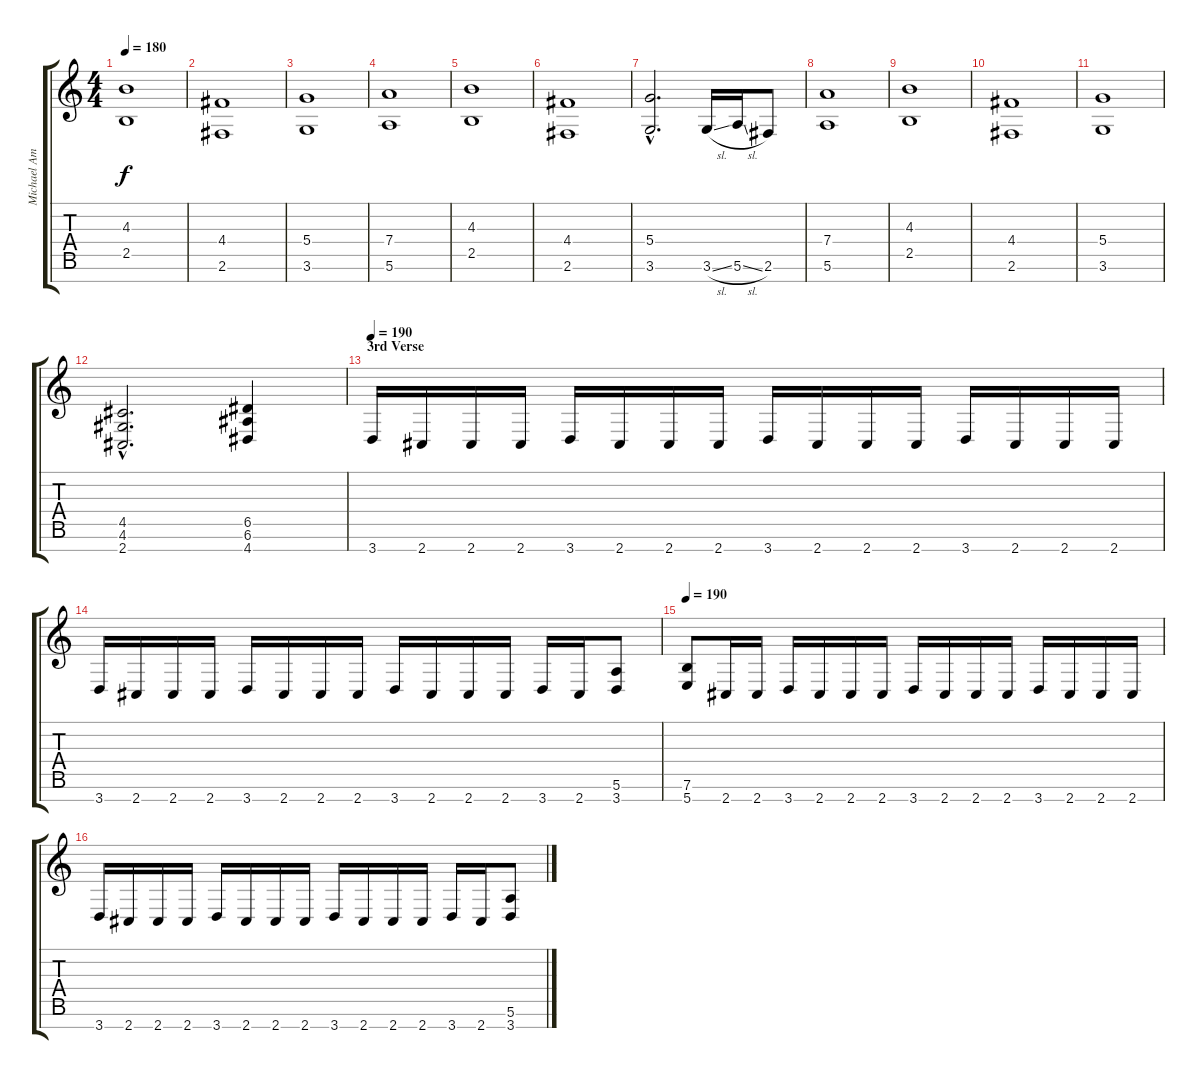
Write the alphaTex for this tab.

\track ("Michael Amott" "Michael Am") {instrument distortionguitar}
\staff {score tabs}
\tuning (E4 B3 G3 D3 A2 E2 B1) {hide}
\ts (4 4)
\tempo 180
\clef g2
\ks c
(4.3 2.5).1{dy f} |
(4.4 2.6).1 |
(5.4 3.6).1 |
(7.4 5.6).1 |
(4.3 2.5).1 |
(4.4 2.6).1 |
(5.4{hac} 3.6{hac}).2{d} 3.6{sl}.16 5.6{sl}.16 2.6.8 |
(7.4 5.6).1 |
(4.3 2.5).1 |
(4.4 2.6).1 |
(5.4 3.6).1 |
(4.5{hac} 4.6{hac} 2.7{hac}).2{d} (6.5 6.6 4.7).4 |
\section ("" "3rd Verse")
\tempo 190
3.7.16 2.7.16 2.7.16 2.7.16 3.7.16 2.7.16 2.7.16 2.7.16 3.7.16 2.7.16 2.7.16 2.7.16 3.7.16 2.7.16 2.7.16 2.7.16 |
3.7.16 2.7.16 2.7.16 2.7.16 3.7.16 2.7.16 2.7.16 2.7.16 3.7.16 2.7.16 2.7.16 2.7.16 3.7.16 2.7.16 (5.6 3.7).8 |
\tempo 190
(7.6 5.7).8 2.7.16 2.7.16 3.7.16 2.7.16 2.7.16 2.7.16 3.7.16 2.7.16 2.7.16 2.7.16 3.7.16 2.7.16 2.7.16 2.7.16 |
3.7.16 2.7.16 2.7.16 2.7.16 3.7.16 2.7.16 2.7.16 2.7.16 3.7.16 2.7.16 2.7.16 2.7.16 3.7.16 2.7.16 (5.6 3.7).8
